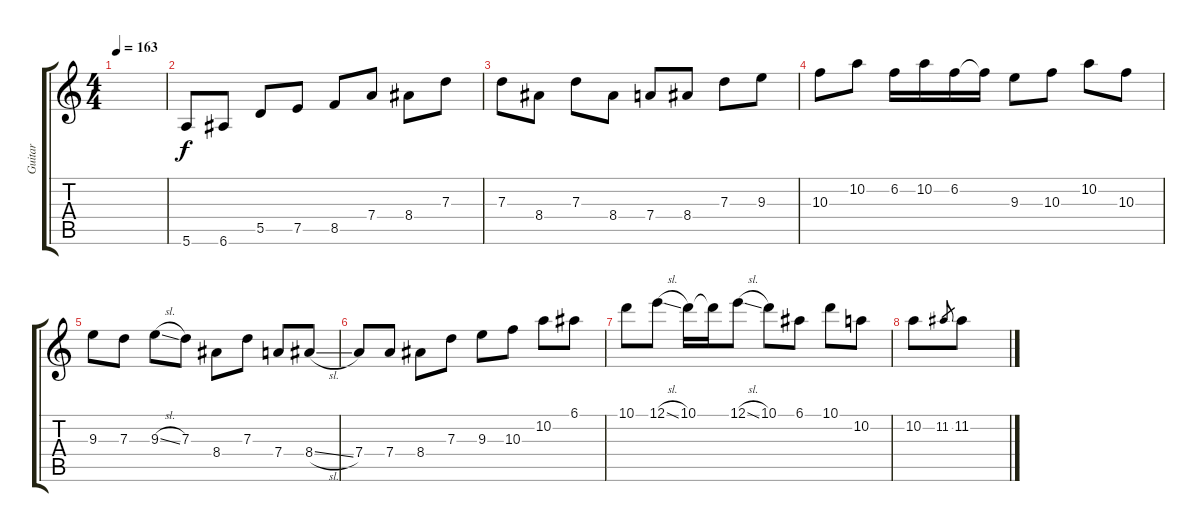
\track ("Guitar" "Guitar") {instrument acousticguitarnylon}
\staff {score tabs}
\tuning (E4 B3 G3 D3 A2 E2) {hide}
\ts (4 4)
\tempo 163
\clef g2
\ks c
|
5.6.8 6.6.8 5.5.8 7.5.8 8.5.8 7.4.8 8.4.8 7.3.8 |
7.3.8 8.4.8 7.3.8 8.4.8 7.4.8 8.4.8 7.3.8 9.3.8 |
10.3.8 10.2.8 6.2.16 10.2.16 6.2.16 6.2{t}.16 9.3.8 10.3.8 10.2.8 10.3.8 |
9.3.8 7.3.8 9.3{sl}.8 7.3.8 8.4.8 7.3.8 7.4.8 8.4{sl}.8 |
7.4.8 7.4.8 8.4.8 7.3.8 9.3.8 10.3.8 10.2.8 6.1.8 |
10.1.8 12.1{sl}.8 10.1.16 10.1{t}.16 12.1{sl}.8 10.1.8 6.1.8 10.1.8 10.2.8 |
10.2.8 11.2.8{gr} 11.2.8
